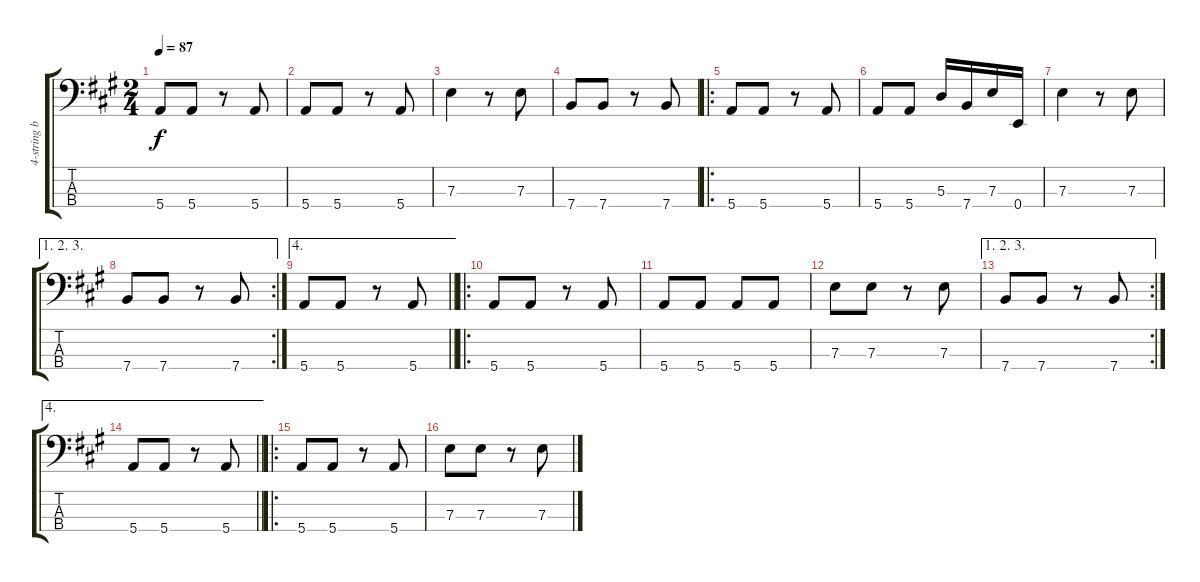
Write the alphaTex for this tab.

\track ("4-string bass" "4-string b") {instrument electricbassfinger}
\staff {score tabs}
\tuning (G2 D2 A1 E1) {hide}
\ts (2 4)
\tempo 87
\clef f4
\ks a
5.4.8{dy f} 5.4.8 r.8 5.4.8 |
5.4.8 5.4.8 r.8 5.4.8 |
7.3.4 r.8 7.3.8 |
7.4.8 7.4.8 r.8 7.4.8 |
\ro
5.4.8 5.4.8 r.8 5.4.8 |
5.4.8 5.4.8 5.3.16 7.4.16 7.3.16 0.4.16 |
7.3.4 r.8 7.3.8 |
\ae (1 2 3)
\rc 2
7.4.8 7.4.8 r.8 7.4.8 |
\ae 4
\barLineRight lightlight
5.4.8 5.4.8 r.8 5.4.8 |
\ro
5.4.8 5.4.8 r.8 5.4.8 |
5.4.8 5.4.8 5.4.8 5.4.8 |
7.3.8 7.3.8 r.8 7.3.8 |
\ae (1 2 3)
\rc 2
7.4.8 7.4.8 r.8 7.4.8 |
\ae 4
\barLineRight lightlight
5.4.8 5.4.8 r.8 5.4.8 |
\ro
5.4.8 5.4.8 r.8 5.4.8 |
7.3.8 7.3.8 r.8 7.3.8
